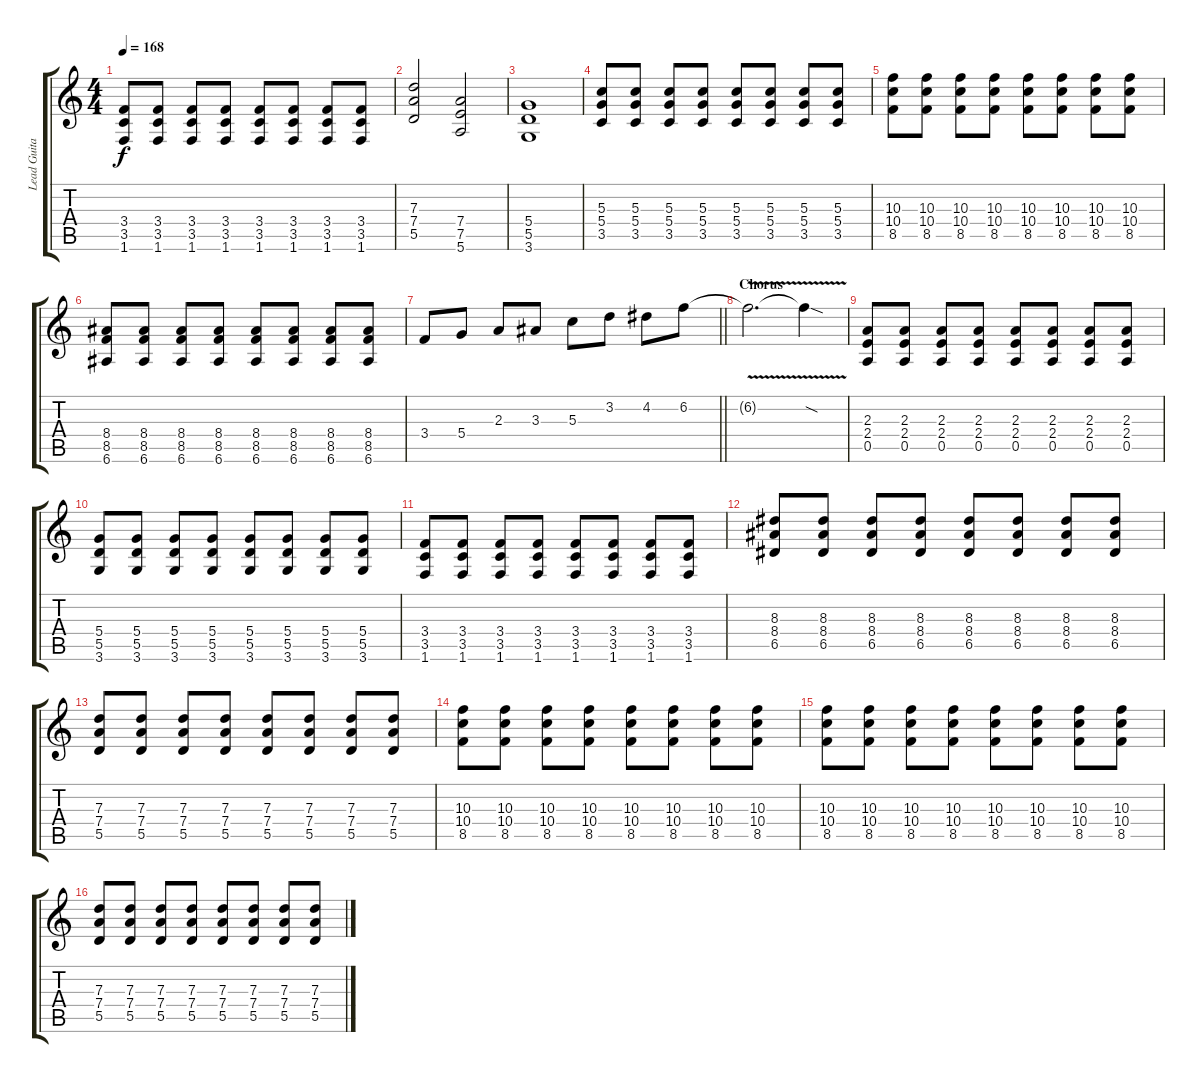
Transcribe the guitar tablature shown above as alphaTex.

\track ("Lead Guitar" "Lead Guita") {instrument overdrivenguitar}
\staff {score tabs}
\tuning (E4 B3 G3 D3 A2 E2) {hide}
\ts (4 4)
\tempo 168
\clef g2
\ks c
(3.4 3.5 1.6).8{dy f} (3.4 3.5 1.6).8 (3.4 3.5 1.6).8 (3.4 3.5 1.6).8 (3.4 3.5 1.6).8 (3.4 3.5 1.6).8 (3.4 3.5 1.6).8 (3.4 3.5 1.6).8 |
(7.3 7.4 5.5).2 (7.4 7.5 5.6).2 |
(5.4 5.5 3.6).1 |
(5.3 5.4 3.5).8 (5.3 5.4 3.5).8 (5.3 5.4 3.5).8 (5.3 5.4 3.5).8 (5.3 5.4 3.5).8 (5.3 5.4 3.5).8 (5.3 5.4 3.5).8 (5.3 5.4 3.5).8 |
(10.3 10.4 8.5).8 (10.3 10.4 8.5).8 (10.3 10.4 8.5).8 (10.3 10.4 8.5).8 (10.3 10.4 8.5).8 (10.3 10.4 8.5).8 (10.3 10.4 8.5).8 (10.3 10.4 8.5).8 |
(8.4 8.5 6.6).8 (8.4 8.5 6.6).8 (8.4 8.5 6.6).8 (8.4 8.5 6.6).8 (8.4 8.5 6.6).8 (8.4 8.5 6.6).8 (8.4 8.5 6.6).8 (8.4 8.5 6.6).8 |
\barLineRight lightlight
3.4.8 5.4.8 2.3.8 3.3.8 5.3.8 3.2.8 4.2.8 6.2.8 |
\section ("" "Chorus")
6.2{v t}.2{d instrument overdrivenguitar} 6.2{sod t}.4 |
(2.3 2.4 0.5).8 (2.3 2.4 0.5).8 (2.3 2.4 0.5).8 (2.3 2.4 0.5).8 (2.3 2.4 0.5).8 (2.3 2.4 0.5).8 (2.3 2.4 0.5).8 (2.3 2.4 0.5).8 |
(5.4 5.5 3.6).8 (5.4 5.5 3.6).8 (5.4 5.5 3.6).8 (5.4 5.5 3.6).8 (5.4 5.5 3.6).8 (5.4 5.5 3.6).8 (5.4 5.5 3.6).8 (5.4 5.5 3.6).8 |
(3.4 3.5 1.6).8 (3.4 3.5 1.6).8 (3.4 3.5 1.6).8 (3.4 3.5 1.6).8 (3.4 3.5 1.6).8 (3.4 3.5 1.6).8 (3.4 3.5 1.6).8 (3.4 3.5 1.6).8 |
(8.3 8.4 6.5).8 (8.3 8.4 6.5).8 (8.3 8.4 6.5).8 (8.3 8.4 6.5).8 (8.3 8.4 6.5).8 (8.3 8.4 6.5).8 (8.3 8.4 6.5).8 (8.3 8.4 6.5).8 |
(7.3 7.4 5.5).8 (7.3 7.4 5.5).8 (7.3 7.4 5.5).8 (7.3 7.4 5.5).8 (7.3 7.4 5.5).8 (7.3 7.4 5.5).8 (7.3 7.4 5.5).8 (7.3 7.4 5.5).8 |
(10.3 10.4 8.5).8 (10.3 10.4 8.5).8 (10.3 10.4 8.5).8 (10.3 10.4 8.5).8 (10.3 10.4 8.5).8 (10.3 10.4 8.5).8 (10.3 10.4 8.5).8 (10.3 10.4 8.5).8 |
(10.3 10.4 8.5).8 (10.3 10.4 8.5).8 (10.3 10.4 8.5).8 (10.3 10.4 8.5).8 (10.3 10.4 8.5).8 (10.3 10.4 8.5).8 (10.3 10.4 8.5).8 (10.3 10.4 8.5).8 |
(7.3 7.4 5.5).8 (7.3 7.4 5.5).8 (7.3 7.4 5.5).8 (7.3 7.4 5.5).8 (7.3 7.4 5.5).8 (7.3 7.4 5.5).8 (7.3 7.4 5.5).8 (7.3 7.4 5.5).8
